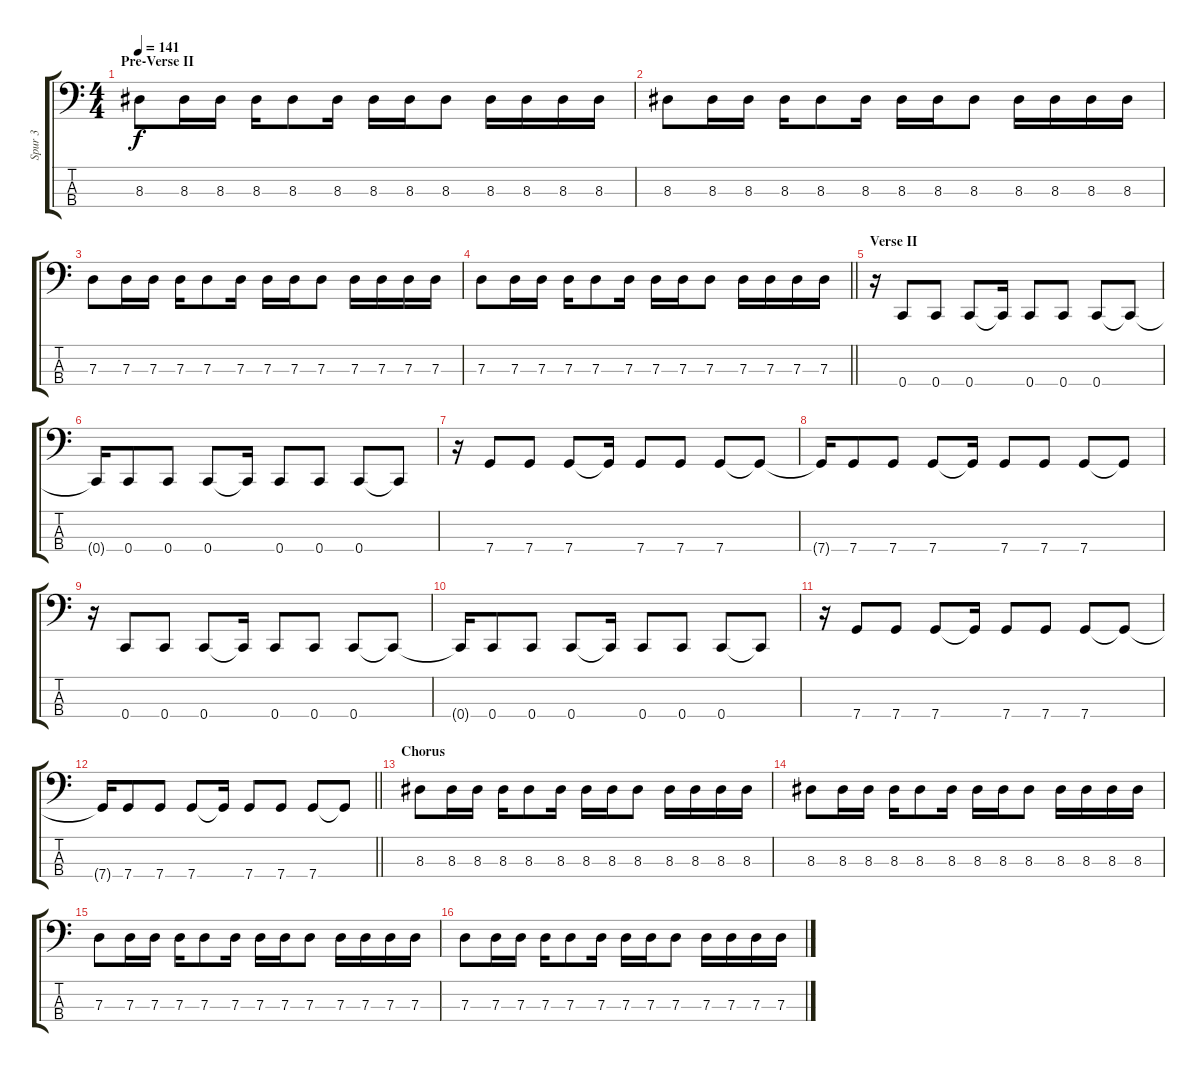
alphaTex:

\track ("Spur 3" "Spur 3") {instrument electricbassfinger}
\staff {score tabs}
\tuning (F2 C2 G1 C1) {hide}
\ts (4 4)
\section ("" "Pre-Verse II")
\tempo 141
\clef f4
\ks c
8.3.8{dy f} 8.3.16 8.3.16 8.3.16 8.3.8 8.3.16 8.3.16 8.3.16 8.3.8 8.3.16 8.3.16 8.3.16 8.3.16 |
8.3.8 8.3.16 8.3.16 8.3.16 8.3.8 8.3.16 8.3.16 8.3.16 8.3.8 8.3.16 8.3.16 8.3.16 8.3.16 |
7.3.8 7.3.16 7.3.16 7.3.16 7.3.8 7.3.16 7.3.16 7.3.16 7.3.8 7.3.16 7.3.16 7.3.16 7.3.16 |
\barLineRight lightlight
7.3.8 7.3.16 7.3.16 7.3.16 7.3.8 7.3.16 7.3.16 7.3.16 7.3.8 7.3.16 7.3.16 7.3.16 7.3.16 |
\section ("" "Verse II")
r.16 0.4.8 0.4.8 0.4.8 0.4{t}.16 0.4.8 0.4.8 0.4.8 0.4{t}.8 |
0.4{t}.16 0.4.8 0.4.8 0.4.8 0.4{t}.16 0.4.8 0.4.8 0.4.8 0.4{t}.8 |
r.16 7.4.8 7.4.8 7.4.8 7.4{t}.16 7.4.8 7.4.8 7.4.8 7.4{t}.8 |
7.4{t}.16 7.4.8 7.4.8 7.4.8 7.4{t}.16 7.4.8 7.4.8 7.4.8 7.4{t}.8 |
r.16 0.4.8 0.4.8 0.4.8 0.4{t}.16 0.4.8 0.4.8 0.4.8 0.4{t}.8 |
0.4{t}.16 0.4.8 0.4.8 0.4.8 0.4{t}.16 0.4.8 0.4.8 0.4.8 0.4{t}.8 |
r.16 7.4.8 7.4.8 7.4.8 7.4{t}.16 7.4.8 7.4.8 7.4.8 7.4{t}.8 |
\barLineRight lightlight
7.4{t}.16 7.4.8 7.4.8 7.4.8 7.4{t}.16 7.4.8 7.4.8 7.4.8 7.4{t}.8 |
\section ("" "Chorus")
8.3.8 8.3.16 8.3.16 8.3.16 8.3.8 8.3.16 8.3.16 8.3.16 8.3.8 8.3.16 8.3.16 8.3.16 8.3.16 |
8.3.8 8.3.16 8.3.16 8.3.16 8.3.8 8.3.16 8.3.16 8.3.16 8.3.8 8.3.16 8.3.16 8.3.16 8.3.16 |
7.3.8 7.3.16 7.3.16 7.3.16 7.3.8 7.3.16 7.3.16 7.3.16 7.3.8 7.3.16 7.3.16 7.3.16 7.3.16 |
7.3.8 7.3.16 7.3.16 7.3.16 7.3.8 7.3.16 7.3.16 7.3.16 7.3.8 7.3.16 7.3.16 7.3.16 7.3.16
